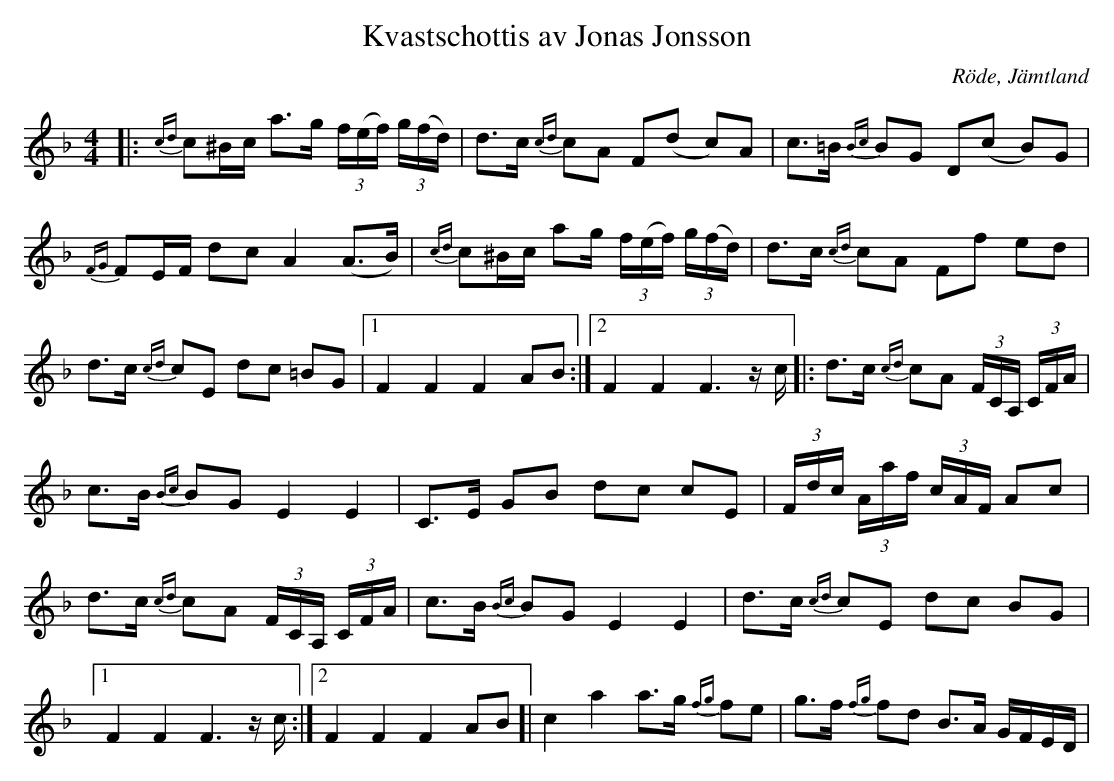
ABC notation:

X:1
T:Kvastschottis av Jonas Jonsson
O:Röde, Jämtland
M:4/4
L:1/16
K:F
|: {cd}c2^Bc a2>g2 (3f(ef) (3g(fd) | d2>c2 {cd}c2A2 F2(d2- c2)A2 | c2>=B2 {Bc}B2G2 D2(c2- B2)G2 | {FG}F2EF d2c2 A4 (A2>B2) | {cd}c2^Bc a2g (3f(ef) (3g(fd) | d2>c2 {cd}c2A2 F2f2 e2d2 | d2>c2 {cd}c2E2 d2c2 =B2G2 |1 F4 F4 F4 A2B2 :|2 F4 F4 F4> z2c ]|: d2>c2 {cd}c2A2 (3FCA, (3CFA | c2>B2 {Bc}B2G2 E4 E4 | C2>E2 G2B2 d2c2 c2E2 | (3Fdc (3Aaf (3cAF A2c2 | d2>c2 {cd}c2A2 (3FCA, (3CFA | c2>B2 {Bc}B2G2 E4 E4 | d2>c2 {cd}c2E2 d2c2 B2G2 |1 F4 F4 F4> z2c :|2 F4 F4 F4 A2B2 ]| c4 a4 a2>g2 {fg}f2e2 | g2>f2 {fg}f2d2 B2>A2 GFED |
